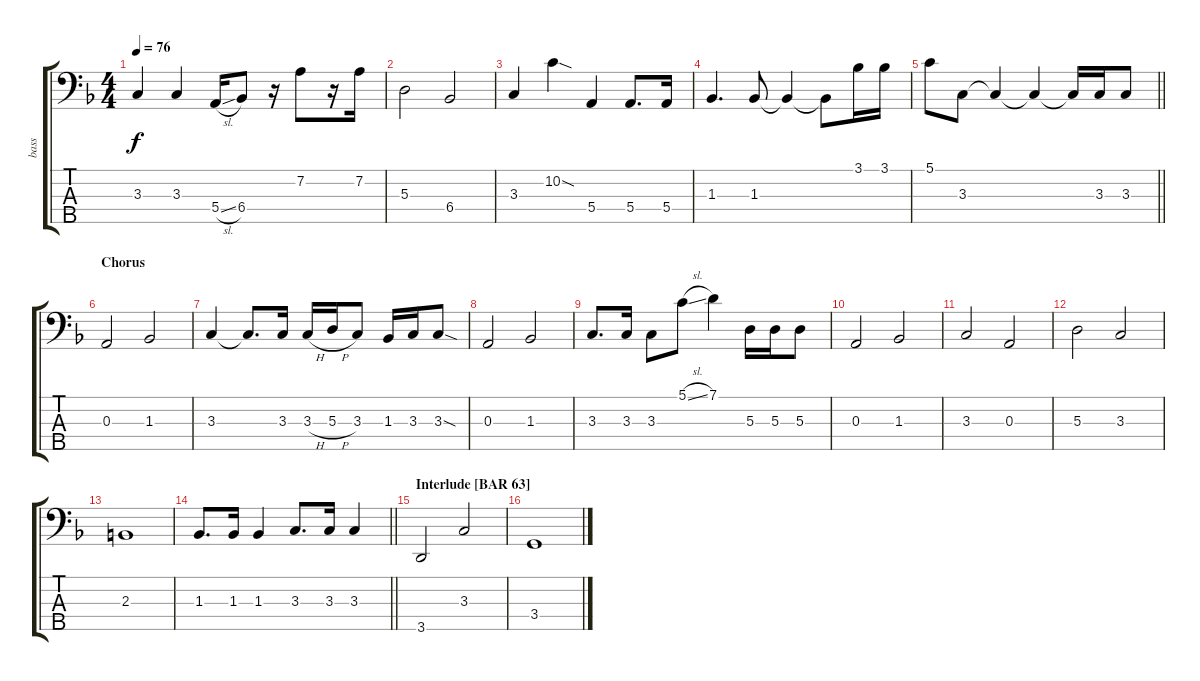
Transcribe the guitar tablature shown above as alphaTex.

\track ("bass" "bass") {instrument fretlessbass}
\staff {score tabs}
\tuning (G2 D2 A1 E1 B0) {hide}
\ts (4 4)
\tempo 76
\clef f4
\ks f
3.3.4{dy f} 3.3.4 5.4{sl}.16 6.4.8 r.16 7.2.8 r.16 7.2.16 |
5.3.2 6.4.2 |
3.3.4 10.2{sod}.4 5.4.4 5.4.8{d} 5.4.16 |
1.3.4{d} 1.3.8 1.3{t}.4 1.3{t}.8 3.1.16 3.1.16 |
\barLineRight lightlight
5.1.8 3.3.8 3.3{t}.4 3.3{t}.4 3.3{t}.16 3.3.16 3.3.8 |
\section ("" "Chorus")
0.3.2 1.3.2 |
3.3.4 3.3{t}.8{d} 3.3.16 3.3{h}.16 5.3{h}.16 3.3.8 1.3.16 3.3.16 3.3{sod}.8 |
0.3.2 1.3.2 |
3.3.8{d} 3.3.16 3.3.8 5.1{sl}.8 7.1.4 5.3.16 5.3.16 5.3.8 |
0.3.2 1.3.2 |
3.3.2 0.3.2 |
5.3.2 3.3.2 |
2.3.1 |
\barLineRight lightlight
1.3.8{d} 1.3.16 1.3.4 3.3.8{d} 3.3.16 3.3.4 |
\section ("" "Interlude [BAR 63]")
3.5.2 3.3.2 |
3.4.1
